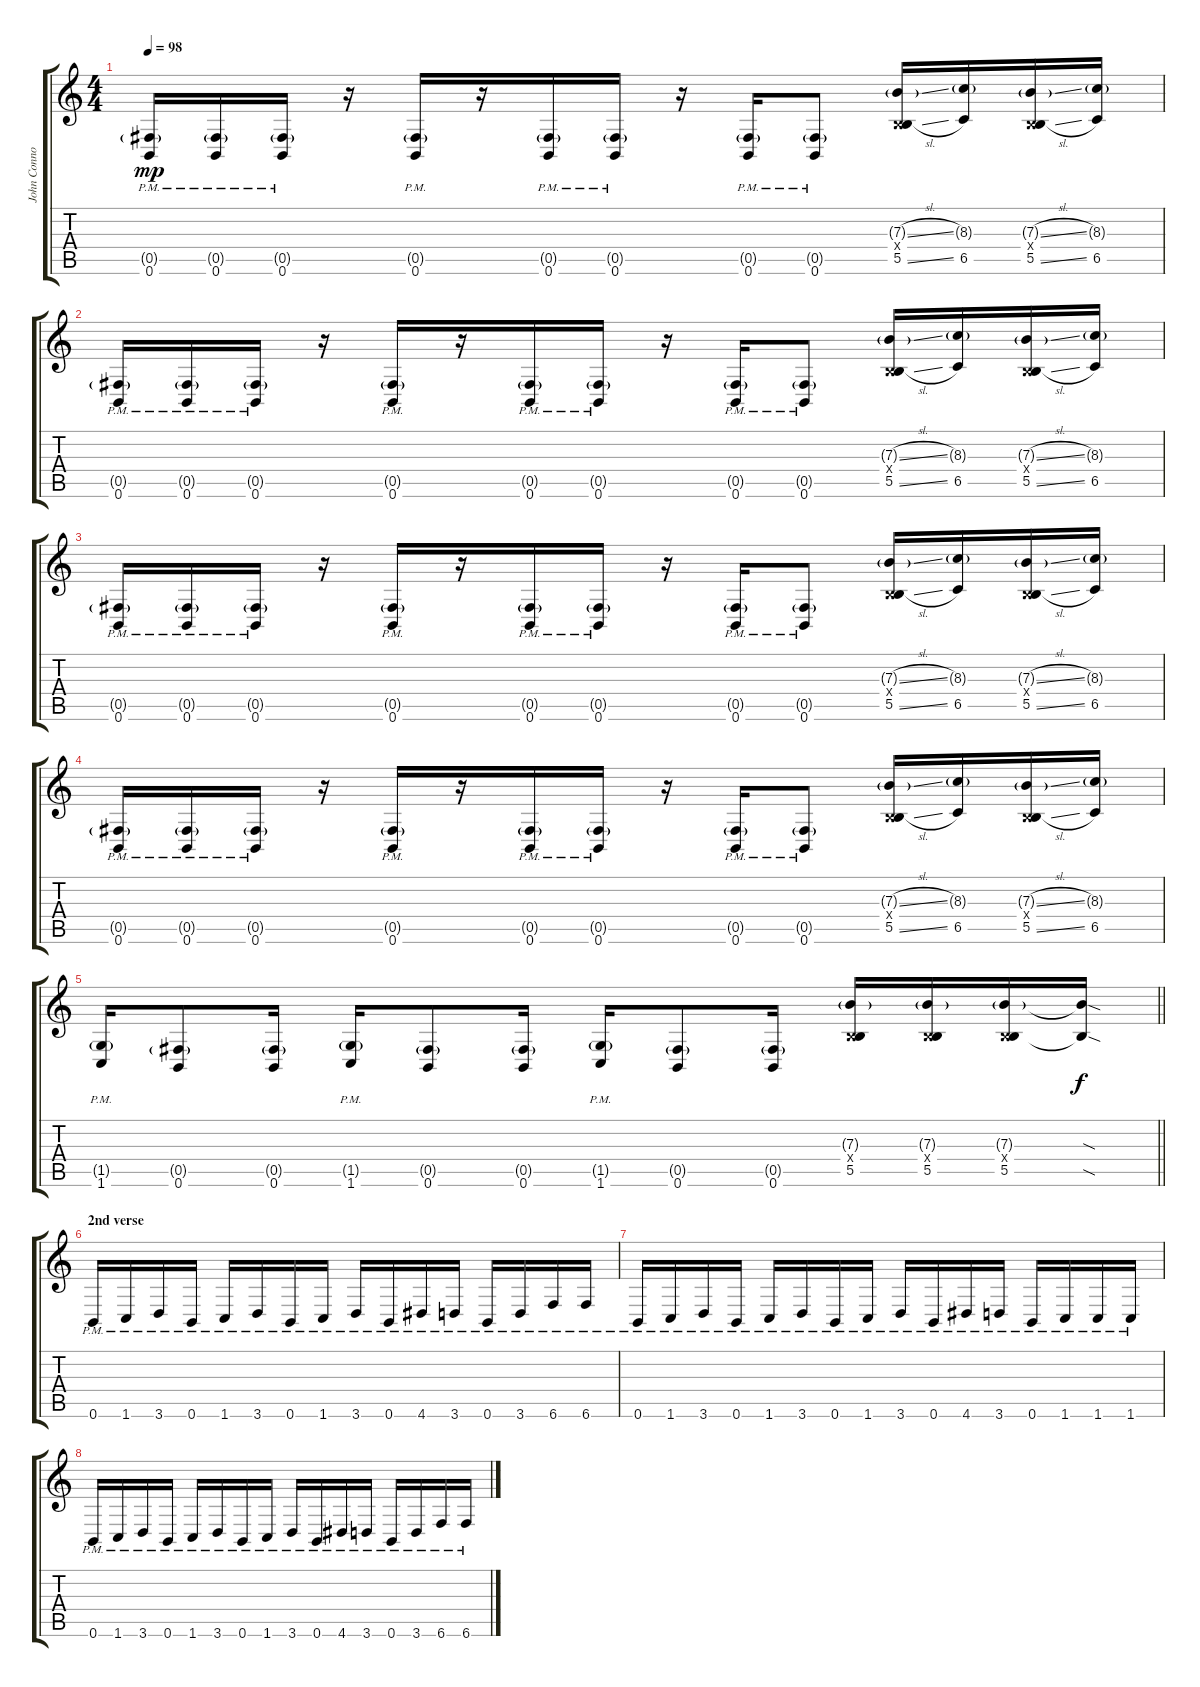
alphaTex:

\track ("John Connolly" "John Conno") {instrument distortionguitar}
\staff {score tabs}
\tuning (Db4 Ab3 E3 B2 Gb2 B1) {hide}
\ts (4 4)
\tempo 98
\clef g2
\ks c
(0.5{g pm} 0.6{pm}).16{dy mp} (0.5{g pm} 0.6{pm}).16 (0.5{g pm} 0.6{pm}).16 r.16 (0.5{g pm} 0.6{pm}).16 r.16 (0.5{g pm} 0.6{pm}).16 (0.5{g pm} 0.6{pm}).16 r.16 (0.5{g pm} 0.6{pm}).16 (0.5{g pm} 0.6{pm}).8 (7.3{sl g} 0.4{x} 5.5{sl}).16 (8.3{g} 6.5).16 (7.3{sl g} 0.4{x} 5.5{sl}).16 (8.3{g} 6.5).16 |
(0.5{g pm} 0.6{pm}).16 (0.5{g pm} 0.6{pm}).16 (0.5{g pm} 0.6{pm}).16 r.16 (0.5{g pm} 0.6{pm}).16 r.16 (0.5{g pm} 0.6{pm}).16 (0.5{g pm} 0.6{pm}).16 r.16 (0.5{g pm} 0.6{pm}).16 (0.5{g pm} 0.6{pm}).8 (7.3{sl g} 0.4{x} 5.5{sl}).16 (8.3{g} 6.5).16 (7.3{sl g} 0.4{x} 5.5{sl}).16 (8.3{g} 6.5).16 |
(0.5{g pm} 0.6{pm}).16 (0.5{g pm} 0.6{pm}).16 (0.5{g pm} 0.6{pm}).16 r.16 (0.5{g pm} 0.6{pm}).16 r.16 (0.5{g pm} 0.6{pm}).16 (0.5{g pm} 0.6{pm}).16 r.16 (0.5{g pm} 0.6{pm}).16 (0.5{g pm} 0.6{pm}).8 (7.3{sl g} 0.4{x} 5.5{sl}).16 (8.3{g} 6.5).16 (7.3{sl g} 0.4{x} 5.5{sl}).16 (8.3{g} 6.5).16 |
(0.5{g pm} 0.6{pm}).16 (0.5{g pm} 0.6{pm}).16 (0.5{g pm} 0.6{pm}).16 r.16 (0.5{g pm} 0.6{pm}).16 r.16 (0.5{g pm} 0.6{pm}).16 (0.5{g pm} 0.6{pm}).16 r.16 (0.5{g pm} 0.6{pm}).16 (0.5{g pm} 0.6{pm}).8 (7.3{sl g} 0.4{x} 5.5{sl}).16 (8.3{g} 6.5).16 (7.3{sl g} 0.4{x} 5.5{sl}).16 (8.3{g} 6.5).16 |
\barLineRight lightlight
(1.5{g pm} 1.6{pm}).16 (0.5{g} 0.6).8 (0.5{g} 0.6).16 (1.5{g pm} 1.6{pm}).16 (0.5{g} 0.6).8 (0.5{g} 0.6).16 (1.5{g pm} 1.6{pm}).16 (0.5{g} 0.6).8 (0.5{g} 0.6).16 (7.3{g} 0.4{x} 5.5).16 (7.3{g} 0.4{x} 5.5).16 (7.3{g} 0.4{x} 5.5).16 (7.3{sod t} 5.5{sod t}).16{dy f} |
\section ("" "2nd verse")
0.6{pm}.16 1.6{pm}.16 3.6{pm}.16 0.6{pm}.16 1.6{pm}.16 3.6{pm}.16 0.6{pm}.16 1.6{pm}.16 3.6{pm}.16 0.6{pm}.16 4.6{pm}.16 3.6{pm}.16 0.6{pm}.16 3.6{pm}.16 6.6{pm}.16 6.6{pm}.16 |
0.6{pm}.16 1.6{pm}.16 3.6{pm}.16 0.6{pm}.16 1.6{pm}.16 3.6{pm}.16 0.6{pm}.16 1.6{pm}.16 3.6{pm}.16 0.6{pm}.16 4.6{pm}.16 3.6{pm}.16 0.6{pm}.16 1.6{pm}.16 1.6{pm}.16 1.6{pm}.16 |
0.6{pm}.16 1.6{pm}.16 3.6{pm}.16 0.6{pm}.16 1.6{pm}.16 3.6{pm}.16 0.6{pm}.16 1.6{pm}.16 3.6{pm}.16 0.6{pm}.16 4.6{pm}.16 3.6{pm}.16 0.6{pm}.16 3.6{pm}.16 6.6{pm}.16 6.6{pm}.16
